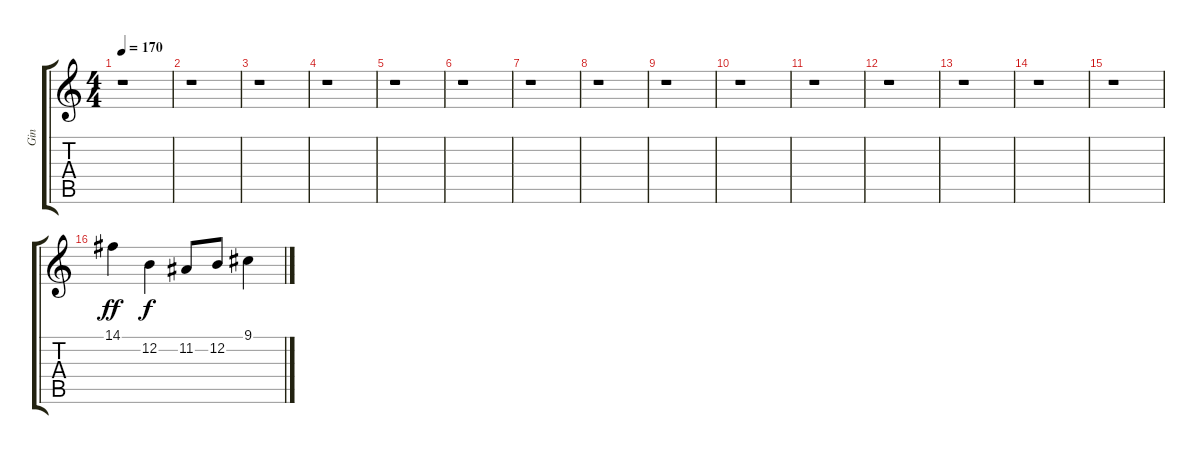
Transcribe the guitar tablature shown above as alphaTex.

\track ("Gin" "Gin") {instrument stringensemble1}
\staff {score tabs}
\tuning (E4 B3 G3 D3 A2 E2) {hide}
\ts (4 4)
\tempo 170
\clef g2
\ks c
r.1{dy f} |
r.1 |
r.1 |
r.1 |
r.1 |
r.1 |
r.1 |
r.1 |
r.1 |
r.1 |
r.1 |
r.1 |
r.1 |
r.1 |
r.1 |
14.1.4{dy ff} 12.2.4{dy f} 11.2.8 12.2.8 9.1.4
